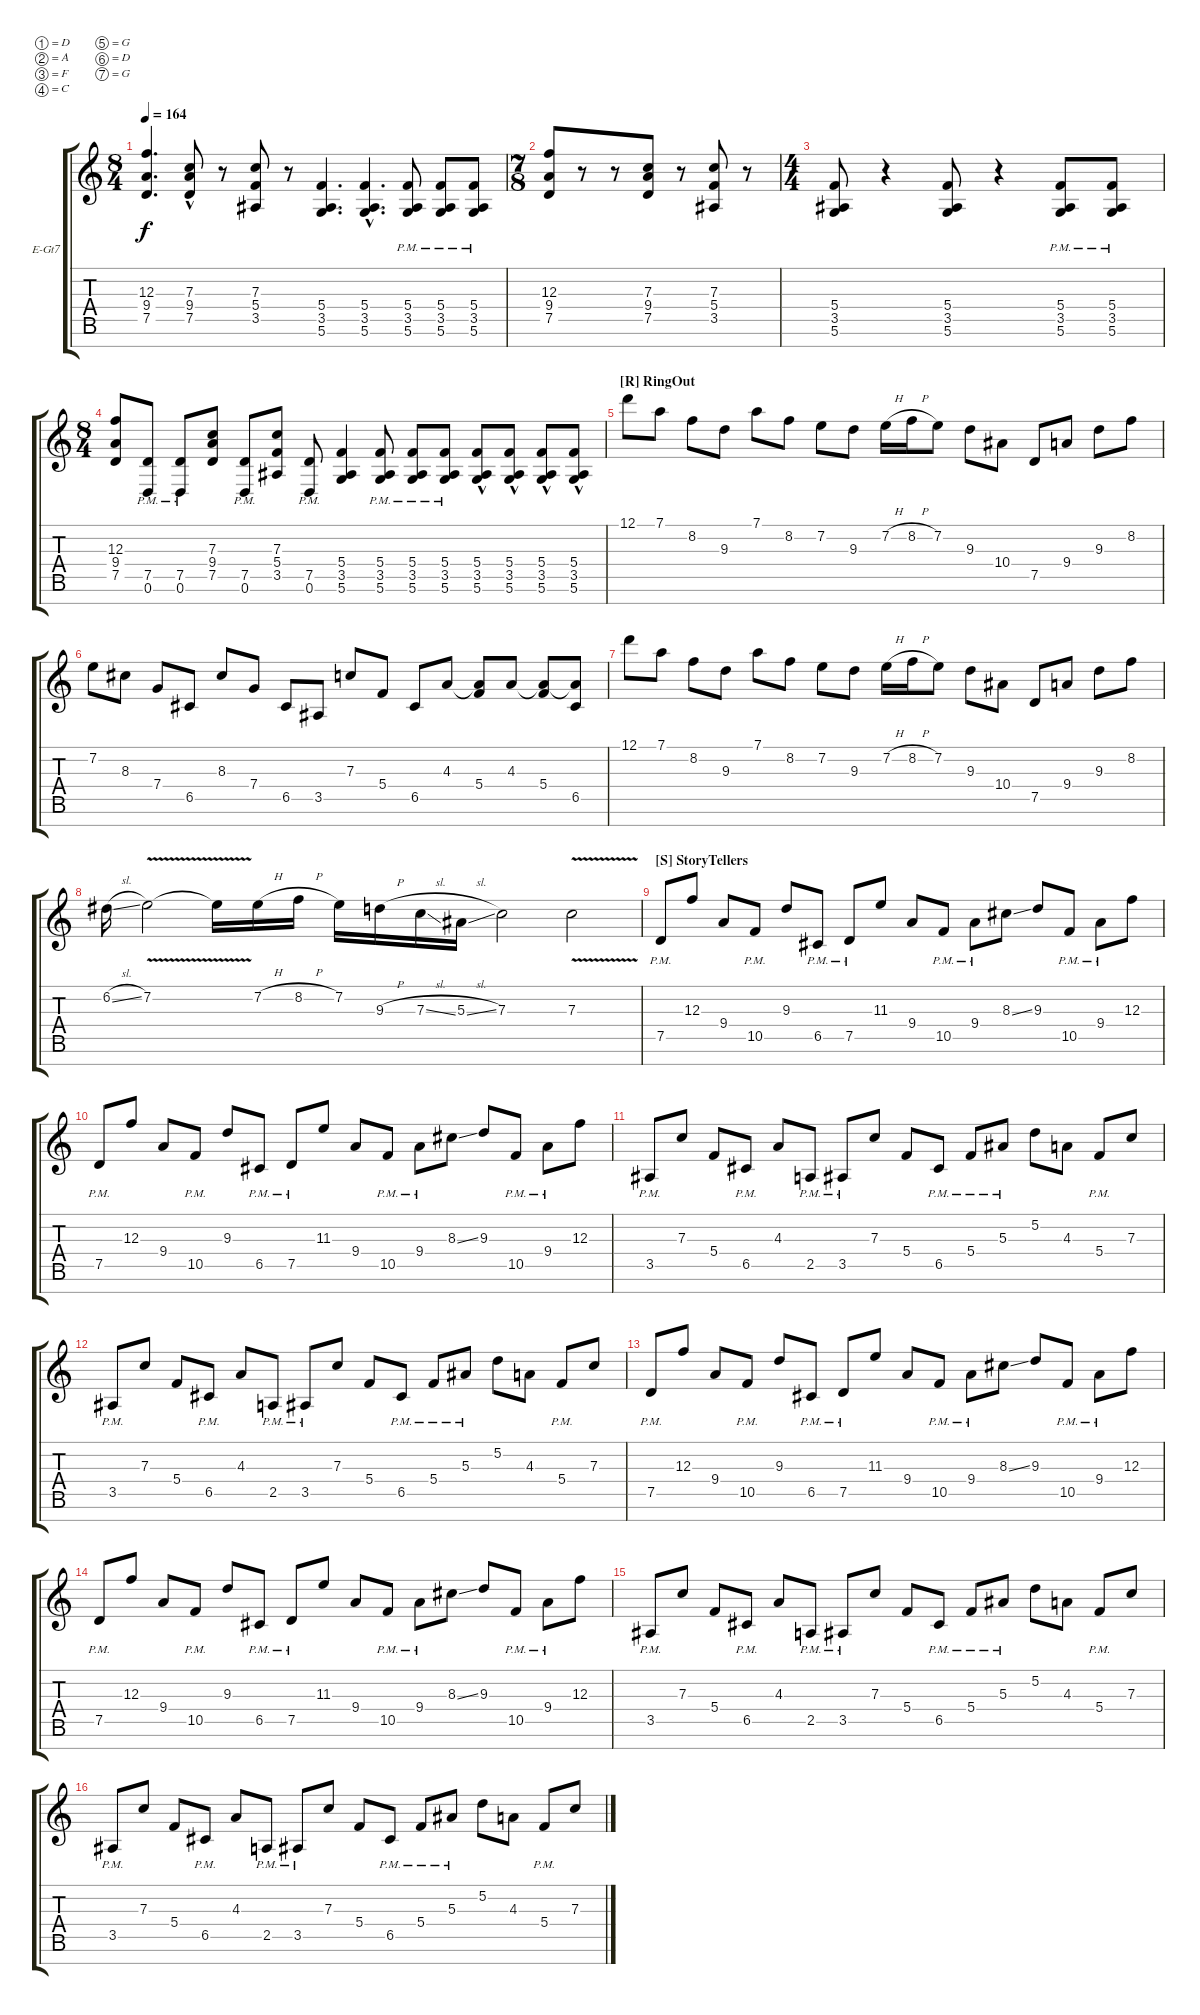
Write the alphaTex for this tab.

\defaultSystemsLayout 4
\bracketExtendMode groupsimilarinstruments
\firstSystemTrackNameOrientation horizontal
\otherSystemsTrackNameOrientation horizontal
\track ("Adesola" "E-Gt7") {instrument distortionguitar}
\staff {score tabs}
\tuning (D4 A3 F3 C3 G2 D2 G1)
\ts (8 4)
\tempo 164
\clef g2
\ks c
(7.5 9.4 12.3).4{d dy f} (7.3{hac} 9.4{hac} 7.5{hac}).8 r.8 (3.5 5.4 7.3).8 r.8 (3.5 5.4 5.6).4{d} (5.6{hac} 3.5{hac} 5.4{hac}).4{d} (5.4{pm} 3.5{pm} 5.6{pm}).8 (5.6{pm} 3.5{pm} 5.4{pm}).8 (5.6{pm} 3.5{pm} 5.4{pm}).8 |
\ts (7 8)
(7.5 9.4 12.3).8 r.8 r.8 (7.3 9.4 7.5).8 r.8 (3.5 5.4 7.3).8 r.8 |
\ts (4 4)
(3.5 5.4 5.6).8 r.4 (5.6 3.5 5.4).8 r.4 (5.4{pm} 3.5{pm} 5.6{pm}).8 (5.6{pm} 3.5{pm} 5.4{pm}).8 |
\ts (8 4)
(7.5 9.4 12.3).8 (0.6{pm} 7.5{pm}).8 (0.6{pm} 7.5{pm}).8 (7.3 9.4 7.5).8 (0.6{pm} 7.5{pm}).8 (3.5 5.4 7.3).8 (0.6{pm} 7.5{pm}).8 (3.5 5.4 5.6).4 (5.6{pm} 3.5{pm} 5.4{pm}).8 (5.4{pm} 3.5{pm} 5.6{pm}).8 (5.6{pm} 3.5{pm} 5.4{pm}).8 (5.4{hac} 3.5{hac} 5.6{hac}).8 (5.4{hac} 3.5{hac} 5.6{hac}).8 (5.6{hac} 3.5{hac} 5.4{hac}).8 (5.6{hac} 3.5{hac} 5.4{hac}).8 |
\section ("R" "RingOut")
12.1.8 7.1.8 8.2.8 9.3.8 7.1.8 8.2.8 7.2.8 9.3.8 7.2{h}.16 8.2{h}.16 7.2.8 9.3.8 10.4.8 7.5.8 9.4.8 9.3.8 8.2.8 |
7.2.8 8.3.8 7.4.8 6.5.8 8.3.8 7.4.8 6.5.8 3.5.8 7.3.8 5.4.8 6.5.8 4.3.8 (4.3{t} 5.4).8 4.3.8 (4.3{t} 5.4).8 (4.3{t} 6.5).8 |
12.1.8 7.1.8 8.2.8 9.3.8 7.1.8 8.2.8 7.2.8 9.3.8 7.2{h}.16 8.2{h}.16 7.2.8 9.3.8 10.4.8 7.5.8 9.4.8 9.3.8 8.2.8 |
6.2{sl}.16 7.2{v}.2 7.2{v t}.16 7.2{h}.16 8.2{h}.16 7.2.16 9.3{h}.16 7.3{sl}.16 5.3{sl}.16 7.3.2 7.3{v}.2 |
\section ("S" "StoryTellers")
7.5{pm}.8 12.3.8 9.4.8 10.5{pm}.8 9.3.8 6.5{pm}.8 7.5{pm}.8 11.3.8 9.4.8 10.5{pm}.8 9.4{pm}.8 8.3{ss}.8 9.3.8 10.5{pm}.8 9.4{pm}.8 12.3.8 |
7.5{pm}.8 12.3.8 9.4.8 10.5{pm}.8 9.3.8 6.5{pm}.8 7.5{pm}.8 11.3.8 9.4.8 10.5{pm}.8 9.4{pm}.8 8.3{ss}.8 9.3.8 10.5{pm}.8 9.4{pm}.8 12.3.8 |
3.5{pm}.8 7.3.8 5.4.8 6.5{pm}.8 4.3.8 2.5{pm}.8 3.5{pm}.8 7.3.8 5.4.8 6.5{pm}.8 5.4{pm}.8 5.3{pm}.8 5.2.8 4.3.8 5.4{pm}.8 7.3.8 |
3.5{pm}.8 7.3.8 5.4.8 6.5{pm}.8 4.3.8 2.5{pm}.8 3.5{pm}.8 7.3.8 5.4.8 6.5{pm}.8 5.4{pm}.8 5.3{pm}.8 5.2.8 4.3.8 5.4{pm}.8 7.3.8 |
7.5{pm}.8 12.3.8 9.4.8 10.5{pm}.8 9.3.8 6.5{pm}.8 7.5{pm}.8 11.3.8 9.4.8 10.5{pm}.8 9.4{pm}.8 8.3{ss}.8 9.3.8 10.5{pm}.8 9.4{pm}.8 12.3.8 |
7.5{pm}.8 12.3.8 9.4.8 10.5{pm}.8 9.3.8 6.5{pm}.8 7.5{pm}.8 11.3.8 9.4.8 10.5{pm}.8 9.4{pm}.8 8.3{ss}.8 9.3.8 10.5{pm}.8 9.4{pm}.8 12.3.8 |
3.5{pm}.8 7.3.8 5.4.8 6.5{pm}.8 4.3.8 2.5{pm}.8 3.5{pm}.8 7.3.8 5.4.8 6.5{pm}.8 5.4{pm}.8 5.3{pm}.8 5.2.8 4.3.8 5.4{pm}.8 7.3.8 |
3.5{pm}.8 7.3.8 5.4.8 6.5{pm}.8 4.3.8 2.5{pm}.8 3.5{pm}.8 7.3.8 5.4.8 6.5{pm}.8 5.4{pm}.8 5.3{pm}.8 5.2.8 4.3.8 5.4{pm}.8 7.3.8
